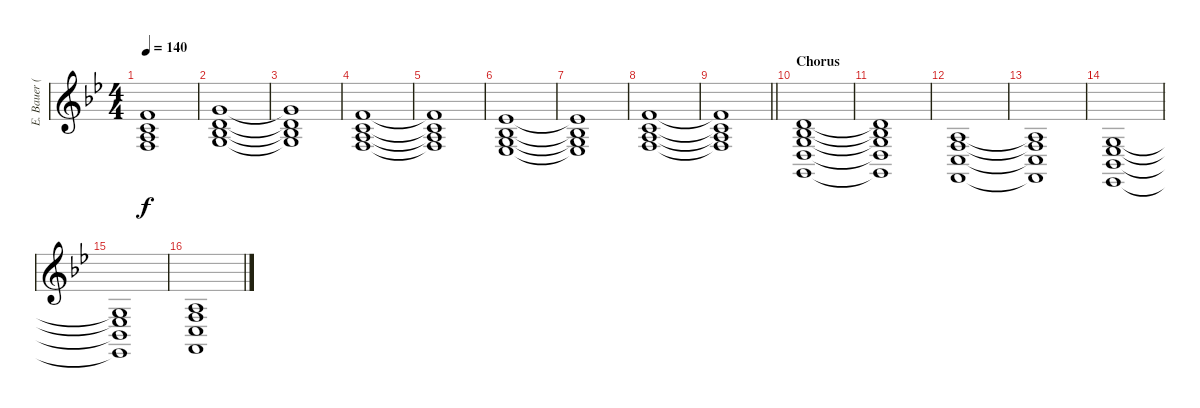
\track ("E. Bauer (Keyboard)" "E. Bauer (") {instrument stringensemble1}
\staff {score}
\tuning (E4 B3 G3 D3 A2 E2 B1) {hide}
\ts (4 4)
\tempo 140
\clef g2
\ks gminor
(1.1{t} 1.2{t} 2.3{t} 3.4{t}).1{dy f} |
(3.1 3.2 0.3 8.4).1 |
(3.1{t} 3.2{t} 0.3{t} 8.4{t}).1 |
(1.1 1.2 2.3 3.4).1 |
(1.1{t} 1.2{t} 2.3{t} 3.4{t}).1 |
(4.2 0.3 1.4 13.5).1 |
(4.2{t} 0.3{t} 1.4{t} 13.5{t}).1 |
(1.1 1.2 2.3 3.4).1 |
\barLineRight lightlight
(1.1{t} 1.2{t} 2.3{t} 3.4{t}).1 |
\section ("" "Chorus")
(3.2 3.3 5.4 5.5 3.6).1 |
(3.2{t} 3.3{t} 5.4{t} 5.5{t} 3.6{t}).1 |
(2.3 3.4 3.5 1.6).1 |
(2.3{t} 3.4{t} 3.5{t} 1.6{t}).1 |
(5.4 6.5 6.6 4.7).1 |
(5.4{t} 6.5{t} 6.6{t} 4.7{t}).1 |
(2.3 3.4 3.5 1.6).1
